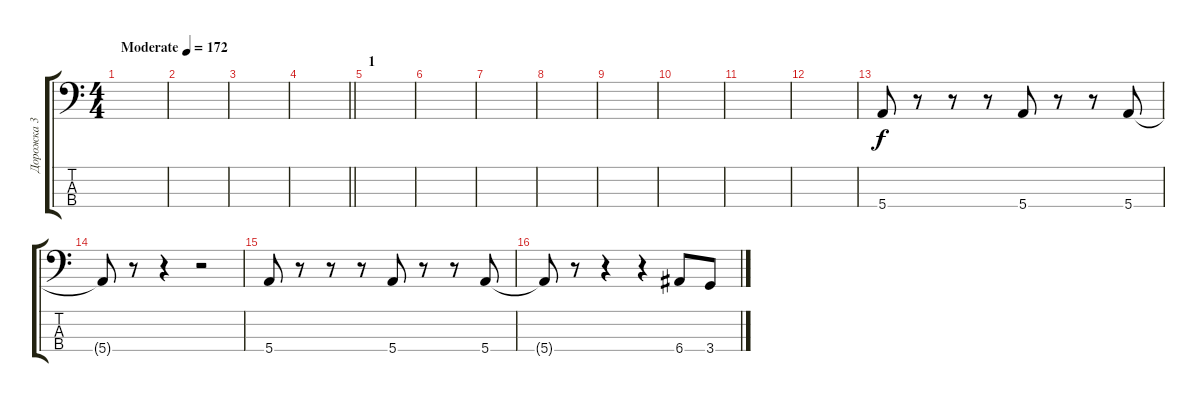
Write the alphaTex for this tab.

\track ("Дорожка 3" "Дорожка 3") {instrument electricbassfinger}
\staff {score tabs}
\tuning (G2 D2 A1 E1) {hide}
\ts (4 4)
\tempo (172 "Moderate")
\clef f4
\ks c
|
|
|
\barLineRight lightlight
|
\section ("" "1")
|
|
|
|
|
|
|
|
5.4.8 r.8 r.8 r.8 5.4.8 r.8 r.8 5.4.8 |
5.4{t}.8 r.8 r.4 r.2 |
5.4.8 r.8 r.8 r.8 5.4.8 r.8 r.8 5.4.8 |
5.4{t}.8 r.8 r.4 r.4 6.4.8 3.4.8
